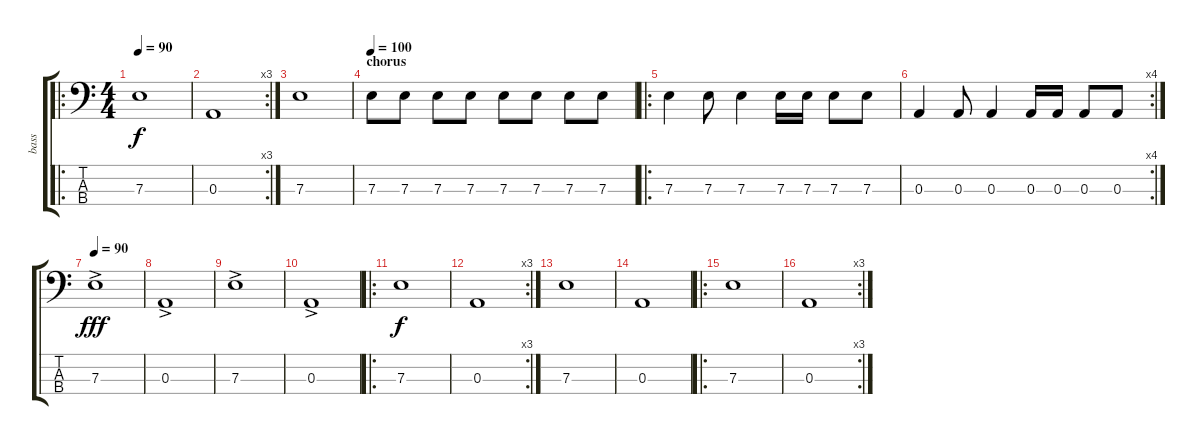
\track ("bass" "bass") {instrument electricbassfinger}
\staff {score tabs}
\tuning (G2 D2 A1 E1) {hide}
\ro
\ts (4 4)
\tempo 90
\clef f4
\ks c
7.3.1{dy f} |
\rc 3
0.3.1 |
7.3.1 |
\section ("" "chorus")
\tempo 100
7.3.8 7.3.8 7.3.8 7.3.8 7.3.8 7.3.8 7.3.8 7.3.8 |
\ro
7.3.4 7.3.8 7.3.4 7.3.16 7.3.16 7.3.8 7.3.8 |
\rc 4
0.3.4 0.3.8 0.3.4 0.3.16 0.3.16 0.3.8 0.3.8 |
\tempo 90
7.3{ac}.1{dy fff} |
0.3{ac}.1 |
7.3{ac}.1 |
0.3{ac}.1 |
\ro
7.3.1{dy f} |
\rc 3
0.3.1 |
7.3.1 |
0.3.1 |
\ro
7.3.1 |
\rc 3
0.3.1
